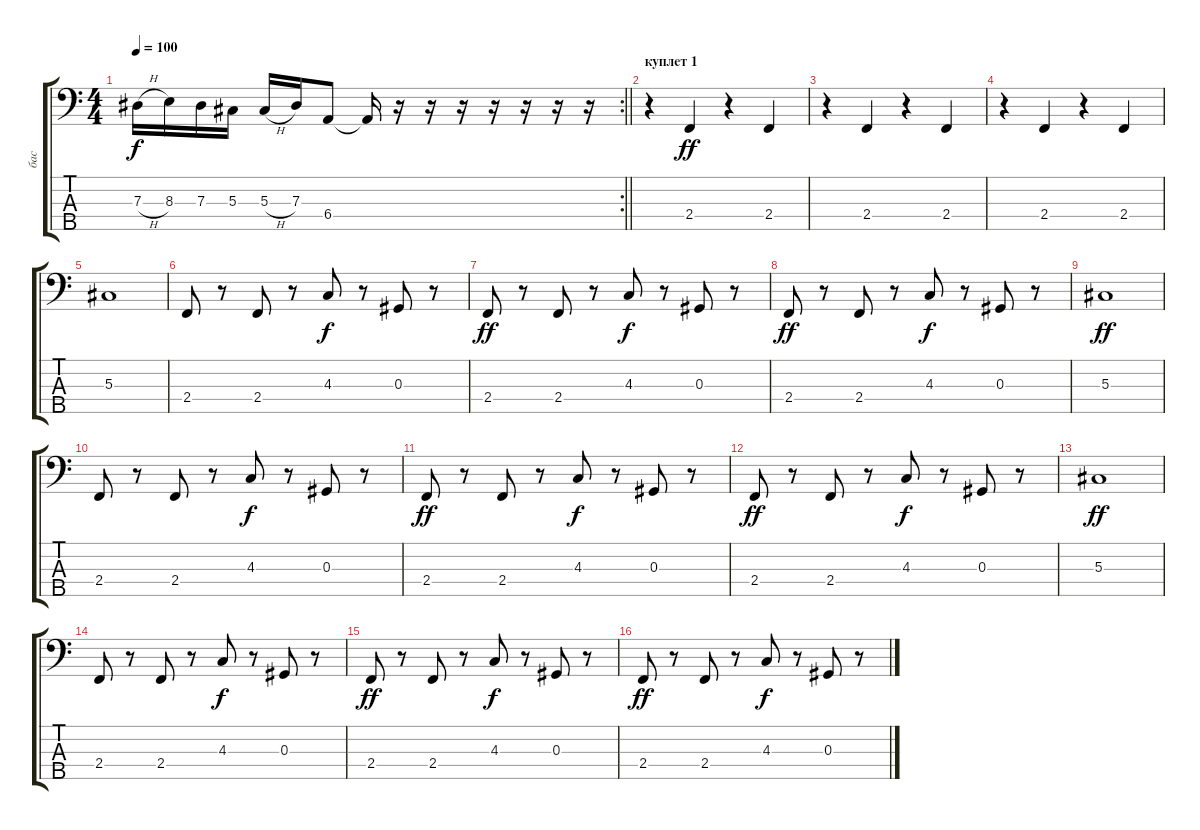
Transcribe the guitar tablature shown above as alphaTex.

\track ("бас" "бас") {instrument electricbassfinger}
\staff {score tabs}
\tuning (Gb2 Db2 Ab1 Eb1 Bb0) {hide}
\rc 2
\ts (4 4)
\tempo 100
\clef f4
\barLineRight lightlight
\ks c
7.3{h}.16{dy f} 8.3.16 7.3.16 5.3.16 5.3{h}.16 7.3.16 6.4.8 6.4{t}.16 r.16 r.16 r.16 r.16 r.16 r.16 r.16 |
\section ("" "куплет 1")
r.4 2.4.4{dy ff} r.4 2.4.4 |
r.4 2.4.4 r.4 2.4.4 |
r.4 2.4.4 r.4 2.4.4 |
5.3.1 |
2.4.8 r.8 2.4.8 r.8 4.3.8{dy f} r.8 0.3.8 r.8 |
2.4.8{dy ff} r.8 2.4.8 r.8 4.3.8{dy f} r.8 0.3.8 r.8 |
2.4.8{dy ff} r.8 2.4.8 r.8 4.3.8{dy f} r.8 0.3.8 r.8 |
5.3.1{dy ff} |
2.4.8 r.8 2.4.8 r.8 4.3.8{dy f} r.8 0.3.8 r.8 |
2.4.8{dy ff} r.8 2.4.8 r.8 4.3.8{dy f} r.8 0.3.8 r.8 |
2.4.8{dy ff} r.8 2.4.8 r.8 4.3.8{dy f} r.8 0.3.8 r.8 |
5.3.1{dy ff} |
2.4.8 r.8 2.4.8 r.8 4.3.8{dy f} r.8 0.3.8 r.8 |
2.4.8{dy ff} r.8 2.4.8 r.8 4.3.8{dy f} r.8 0.3.8 r.8 |
2.4.8{dy ff} r.8 2.4.8 r.8 4.3.8{dy f} r.8 0.3.8 r.8
